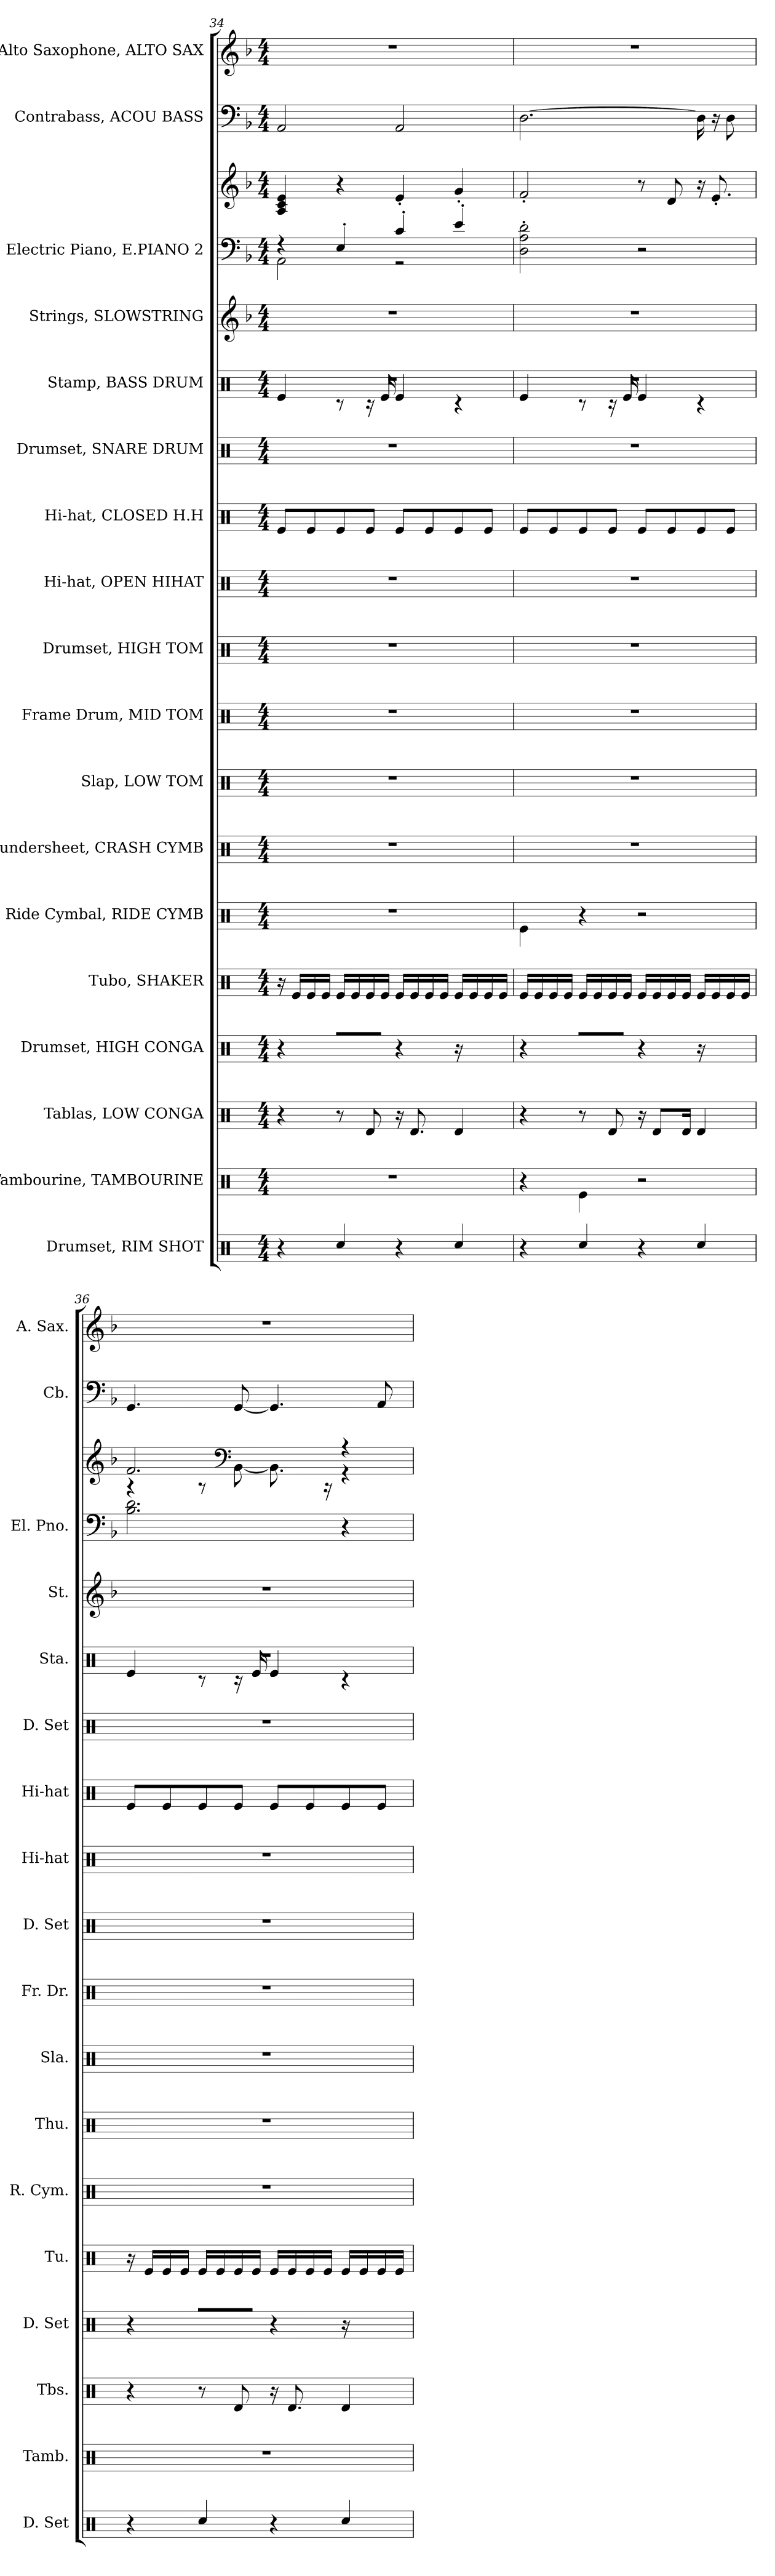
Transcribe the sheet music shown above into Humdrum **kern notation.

**kern	**kern	**kern	**kern	**kern	**kern	**kern	**kern	**kern	**kern	**kern	**kern	**kern	**kern	**kern	**kern	**kern	**kern	**kern
*part18	*part17	*part16	*part15	*part14	*part13	*part12	*part11	*part10	*part9	*part8	*part7	*part6	*part5	*part4	*part3	*part3	*part2	*part1
*staff19	*staff18	*staff17	*staff16	*staff15	*staff14	*staff13	*staff12	*staff11	*staff10	*staff9	*staff8	*staff7	*staff6	*staff5	*staff4	*staff3	*staff2	*staff1
*I"Drumset, RIM SHOT	*I"Tambourine, TAMBOURINE	*I"Tablas, LOW CONGA	*I"Drumset, HIGH CONGA	*I"Tubo, SHAKER	*I"Ride Cymbal, RIDE CYMB	*I"Thundersheet, CRASH CYMB	*I"Slap, LOW TOM	*I"Frame Drum, MID TOM	*I"Drumset, HIGH TOM	*I"Hi-hat, OPEN HIHAT	*I"Hi-hat, CLOSED H.H	*I"Drumset, SNARE DRUM	*I"Stamp, BASS DRUM	*I"Strings, SLOWSTRING	*I"Electric Piano, E.PIANO 2	*	*I"Contrabass, ACOU BASS	*I"Alto Saxophone, ALTO SAX
*I'D. Set	*I'Tamb.	*I'Tbs.	*I'D. Set	*I'Tu.	*I'R. Cym.	*I'Thu.	*I'Sla.	*I'Fr. Dr.	*I'D. Set	*I'Hi-hat	*I'Hi-hat	*I'D. Set	*I'Sta.	*I'St.	*I'El. Pno.	*	*I'Cb.	*I'A. Sax.
*clefX	*clefX	*clefX	*clefX	*clefX	*clefX	*clefX	*clefX	*clefX	*clefX	*clefX	*clefX	*clefX	*clefX	*clefG2	*clefF4	*clefG2	*clefF4	*clefG2
*	*	*	*	*	*	*	*	*	*	*	*	*	*	*	*	*	*ITrd7c12	*ITrd5c9
*k[]	*k[]	*k[]	*k[]	*k[]	*k[]	*k[]	*k[]	*k[]	*k[]	*k[]	*k[]	*k[]	*k[]	*k[b-]	*k[b-]	*k[b-]	*k[b-]	*k[b-e-a-d-]
*M4/4	*M4/4	*M4/4	*M4/4	*M4/4	*M4/4	*M4/4	*M4/4	*M4/4	*M4/4	*M4/4	*M4/4	*M4/4	*M4/4	*M4/4	*M4/4	*M4/4	*M4/4	*M4/4
=34	=34	=34	=34	=34	=34	=34	=34	=34	=34	=34	=34	=34	=34	=34	=34	=34	=34	=34
*	*	*	*	*	*	*	*	*	*	*	*	*	*^	*	*^	*	*	*
4r	1r	4r	4r	16r	1r	1r	1r	1r	1r	1r	8Re/L	1r	1r	4Re/	1r	4r	2AA\	4A/ 4c/ 4e/	2AAA/	1r
.	.	.	.	16Re/LL	.	.	.	.	.	.	.	.	.	.	.	.	.	.	.	.
.	.	.	.	16Re/	.	.	.	.	.	.	8Re/	.	.	.	.	.	.	.	.	.
.	.	.	.	16Re/JJ	.	.	.	.	.	.	.	.	.	.	.	.	.	.	.	.
4Rcc/	.	8r	8.R/L	16Re/LL	.	.	.	.	.	.	8Re/	.	.	8r	.	4E'/	.	4r	.	.
.	.	.	.	16Re/	.	.	.	.	.	.	.	.	.	.	.	.	.	.	.	.
.	.	8Rd/	.	16Re/	.	.	.	.	.	.	8Re/J	.	.	16r	.	.	.	.	.	.
.	.	.	16R/Jk	16Re/JJ	.	.	.	.	.	.	.	.	.	16Re/	.	.	.	.	.	.
4r	.	16r	4r	16Re/LL	.	.	.	.	.	.	8Re/L	.	.	4Re/	.	4c'/	2r	4e'/	2AAA/	.
.	.	8.Rd/	.	16Re/	.	.	.	.	.	.	.	.	.	.	.	.	.	.	.	.
.	.	.	.	16Re/	.	.	.	.	.	.	8Re/	.	.	.	.	.	.	.	.	.
.	.	.	.	16Re/JJ	.	.	.	.	.	.	.	.	.	.	.	.	.	.	.	.
4Rcc/	.	4Rd/	16r	16Re/LL	.	.	.	.	.	.	8Re/	.	.	4r	.	4e'/	.	4g'/	.	.
.	.	.	8.R/	16Re/	.	.	.	.	.	.	.	.	.	.	.	.	.	.	.	.
.	.	.	.	16Re/	.	.	.	.	.	.	8Re/J	.	.	.	.	.	.	.	.	.
.	.	.	.	16Re/JJ	.	.	.	.	.	.	.	.	.	.	.	.	.	.	.	.
*	*	*	*	*	*	*	*	*	*	*	*	*	*	*	*	*v	*v	*	*	*
!!LO:PB:g=z
=35	=35	=35	=35	=35	=35	=35	=35	=35	=35	=35	=35	=35	=35	=35	=35	=35	=35	=35	=35
4r	4r	4r	4r	16Re/LL	4Re\	1r	1r	1r	1r	1r	8Re/L	1r	1r	4Re/	1r	2D\' 2A\' 2d\'	2f'/	[2.DD\	1r
.	.	.	.	16Re/	.	.	.	.	.	.	.	.	.	.	.	.	.	.	.
.	.	.	.	16Re/	.	.	.	.	.	.	8Re/	.	.	.	.	.	.	.	.
.	.	.	.	16Re/JJ	.	.	.	.	.	.	.	.	.	.	.	.	.	.	.
4Rcc/	4Re\	8r	8.R/L	16Re/LL	4r	.	.	.	.	.	8Re/	.	.	8r	.	.	.	.	.
.	.	.	.	16Re/	.	.	.	.	.	.	.	.	.	.	.	.	.	.	.
.	.	8Rd/	.	16Re/	.	.	.	.	.	.	8Re/J	.	.	16r	.	.	.	.	.
.	.	.	16R/Jk	16Re/JJ	.	.	.	.	.	.	.	.	.	16Re/	.	.	.	.	.
4r	2r	16r	4r	16Re/LL	2r	.	.	.	.	.	8Re/L	.	.	4Re/	.	2r	8r	.	.
.	.	8Rd/L	.	16Re/	.	.	.	.	.	.	.	.	.	.	.	.	.	.	.
.	.	.	.	16Re/	.	.	.	.	.	.	8Re/	.	.	.	.	.	8d/	.	.
.	.	16Rd/Jk	.	16Re/JJ	.	.	.	.	.	.	.	.	.	.	.	.	.	.	.
4Rcc/	.	4Rd/	16r	16Re/LL	.	.	.	.	.	.	8Re/	.	.	4r	.	.	16r	16DD\]	.
.	.	.	8.R/	16Re/	.	.	.	.	.	.	.	.	.	.	.	.	8.e'/	16r	.
.	.	.	.	16Re/	.	.	.	.	.	.	8Re/J	.	.	.	.	.	.	8DD\	.
.	.	.	.	16Re/JJ	.	.	.	.	.	.	.	.	.	.	.	.	.	.	.
=36	=36	=36	=36	=36	=36	=36	=36	=36	=36	=36	=36	=36	=36	=36	=36	=36	=36	=36	=36
*	*	*	*	*	*	*	*	*	*	*	*	*	*	*	*	*	*^	*	*
4r	1r	4r	4r	16r	1r	1r	1r	1r	1r	1r	8Re/L	1r	1r	4Re/	1r	2.B-\ 2.d\	2.f/	4r	4.GGG/	1r
.	.	.	.	16Re/LL	.	.	.	.	.	.	.	.	.	.	.	.	.	.	.	.
.	.	.	.	16Re/	.	.	.	.	.	.	8Re/	.	.	.	.	.	.	.	.	.
.	.	.	.	16Re/JJ	.	.	.	.	.	.	.	.	.	.	.	.	.	.	.	.
4Rcc/	.	8r	8.R/L	16Re/LL	.	.	.	.	.	.	8Re/	.	.	8r	.	.	.	8r	.	.
.	.	.	.	16Re/	.	.	.	.	.	.	.	.	.	.	.	.	.	.	.	.
*	*	*	*	*	*	*	*	*	*	*	*	*	*	*	*	*	*clefF4	*	*	*
.	.	8Rd/	.	16Re/	.	.	.	.	.	.	8Re/J	.	.	16r	.	.	.	[8BB-\	[8GGG/	.
.	.	.	16R/Jk	16Re/JJ	.	.	.	.	.	.	.	.	.	16Re/	.	.	.	.	.	.
4r	.	16r	4r	16Re/LL	.	.	.	.	.	.	8Re/L	.	.	4Re/	.	.	.	8.BB-\]	4.GGG/]	.
.	.	8.Rd/	.	16Re/	.	.	.	.	.	.	.	.	.	.	.	.	.	.	.	.
.	.	.	.	16Re/	.	.	.	.	.	.	8Re/	.	.	.	.	.	.	.	.	.
.	.	.	.	16Re/JJ	.	.	.	.	.	.	.	.	.	.	.	.	.	16r	.	.
4Rcc/	.	4Rd/	16r	16Re/LL	.	.	.	.	.	.	8Re/	.	.	4r	.	4r	4r	4r	.	.
.	.	.	8.R/	16Re/	.	.	.	.	.	.	.	.	.	.	.	.	.	.	.	.
.	.	.	.	16Re/	.	.	.	.	.	.	8Re/J	.	.	.	.	.	.	.	8AAA/	.
.	.	.	.	16Re/JJ	.	.	.	.	.	.	.	.	.	.	.	.	.	.	.	.
*	*	*	*	*	*	*	*	*	*	*	*	*	*v	*v	*	*	*v	*v	*	*
=	=	=	=	=	=	=	=	=	=	=	=	=	=	=	=	=	=	=
*-	*-	*-	*-	*-	*-	*-	*-	*-	*-	*-	*-	*-	*-	*-	*-	*-	*-	*-
